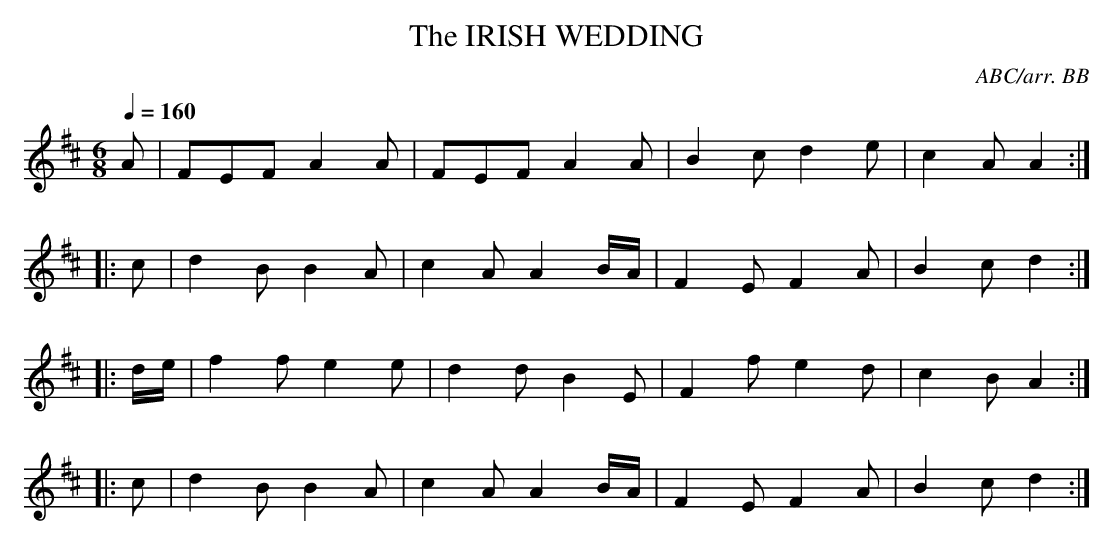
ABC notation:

X:1
T:IRISH WEDDING, The
C:ABC/arr. BB
M:6/8
L:1/8
Q:1/4=160
K:D
A|FEF A2A|FEF A2A|B2c d2e|c2A A2 :|
|:c|d2B B2A|c2A A2B/A/|F2E F2A|B2c d2 :|
|:d/e/|f2f e2e|d2d B2E|F2f e2d|c2B A2 :|
|:c|d2B B2A|c2A A2B/A/|F2E F2A|B2c d2 :|
